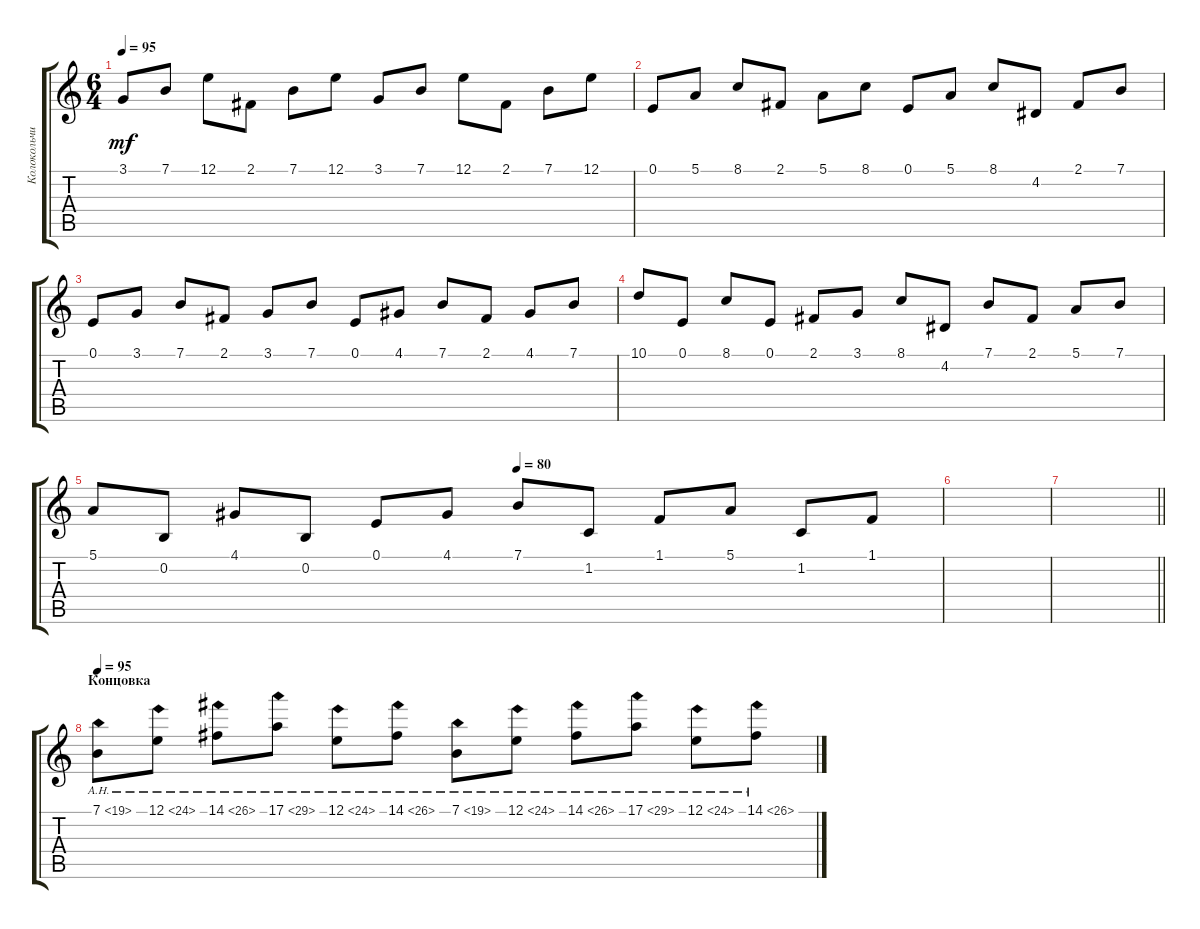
\track ("Колокольчики" "Колокольчи") {instrument vibraphone}
\staff {score tabs}
\tuning (E4 B3 G3 D3 A2 E2) {hide}
\ts (6 4)
\tempo 95
\clef g2
\ks c
3.1.8{dy mf} 7.1.8 12.1.8 2.1.8 7.1.8 12.1.8 3.1.8 7.1.8 12.1.8 2.1.8 7.1.8 12.1.8 |
0.1.8 5.1.8 8.1.8 2.1.8 5.1.8 8.1.8 0.1.8 5.1.8 8.1.8 4.2.8 2.1.8 7.1.8 |
0.1.8 3.1.8 7.1.8 2.1.8 3.1.8 7.1.8 0.1.8 4.1.8 7.1.8 2.1.8 4.1.8 7.1.8 |
10.1.8 0.1.8 8.1.8 0.1.8 2.1.8 3.1.8 8.1.8 4.2.8 7.1.8 2.1.8 5.1.8 7.1.8 |
\tempo (80 0.5)
5.1.8 0.2.8 4.1.8 0.2.8 0.1.8 4.1.8 7.1.8 1.2.8 1.1.8 5.1.8 1.2.8 1.1.8 |
|
\barLineRight lightlight
|
\section ("" "Концовка")
\tempo 95
7.1{ah 12}.8 12.1{ah 12}.8 14.1{ah 12}.8 17.1{ah 12}.8 12.1{ah 12}.8 14.1{ah 12}.8 7.1{ah 12}.8 12.1{ah 12}.8 14.1{ah 12}.8 17.1{ah 12}.8 12.1{ah 12}.8 14.1{ah 12}.8
